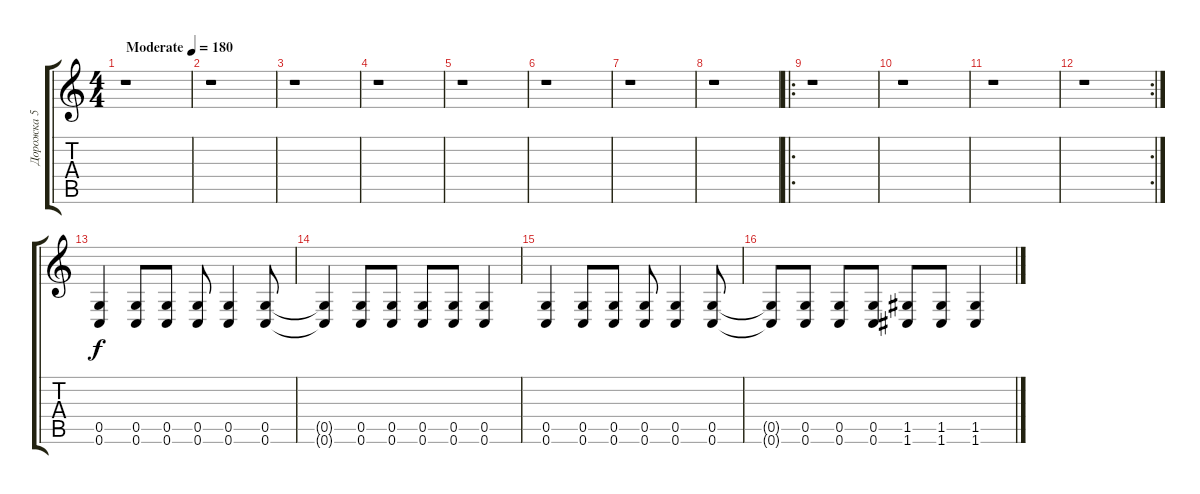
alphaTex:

\track ("Дорожка 5" "Дорожка 5") {instrument overdrivenguitar}
\staff {score tabs}
\tuning (D4 A3 F3 C3 G2 C2) {hide}
\ts (4 4)
\tempo (180 "Moderate")
\clef g2
\ks c
r.1{dy f instrument overdrivenguitar} |
r.1 |
r.1 |
r.1 |
r.1 |
r.1 |
r.1 |
r.1 |
\ro
r.1 |
r.1 |
r.1 |
\rc 2
r.1 |
(0.5 0.6).4 (0.5 0.6).8 (0.5 0.6).8 (0.5 0.6).8 (0.5 0.6).4 (0.5 0.6).8 |
(0.5{t} 0.6{t}).4 (0.5 0.6).8 (0.5 0.6).8 (0.5 0.6).8 (0.5 0.6).8 (0.5 0.6).4 |
(0.5 0.6).4 (0.5 0.6).8 (0.5 0.6).8 (0.5 0.6).8 (0.5 0.6).4 (0.5 0.6).8 |
(0.5{t} 0.6{t}).8 (0.5 0.6).8 (0.5 0.6).8 (0.5 0.6).8 (1.5 1.6).8 (1.5 1.6).8 (1.5 1.6).4
